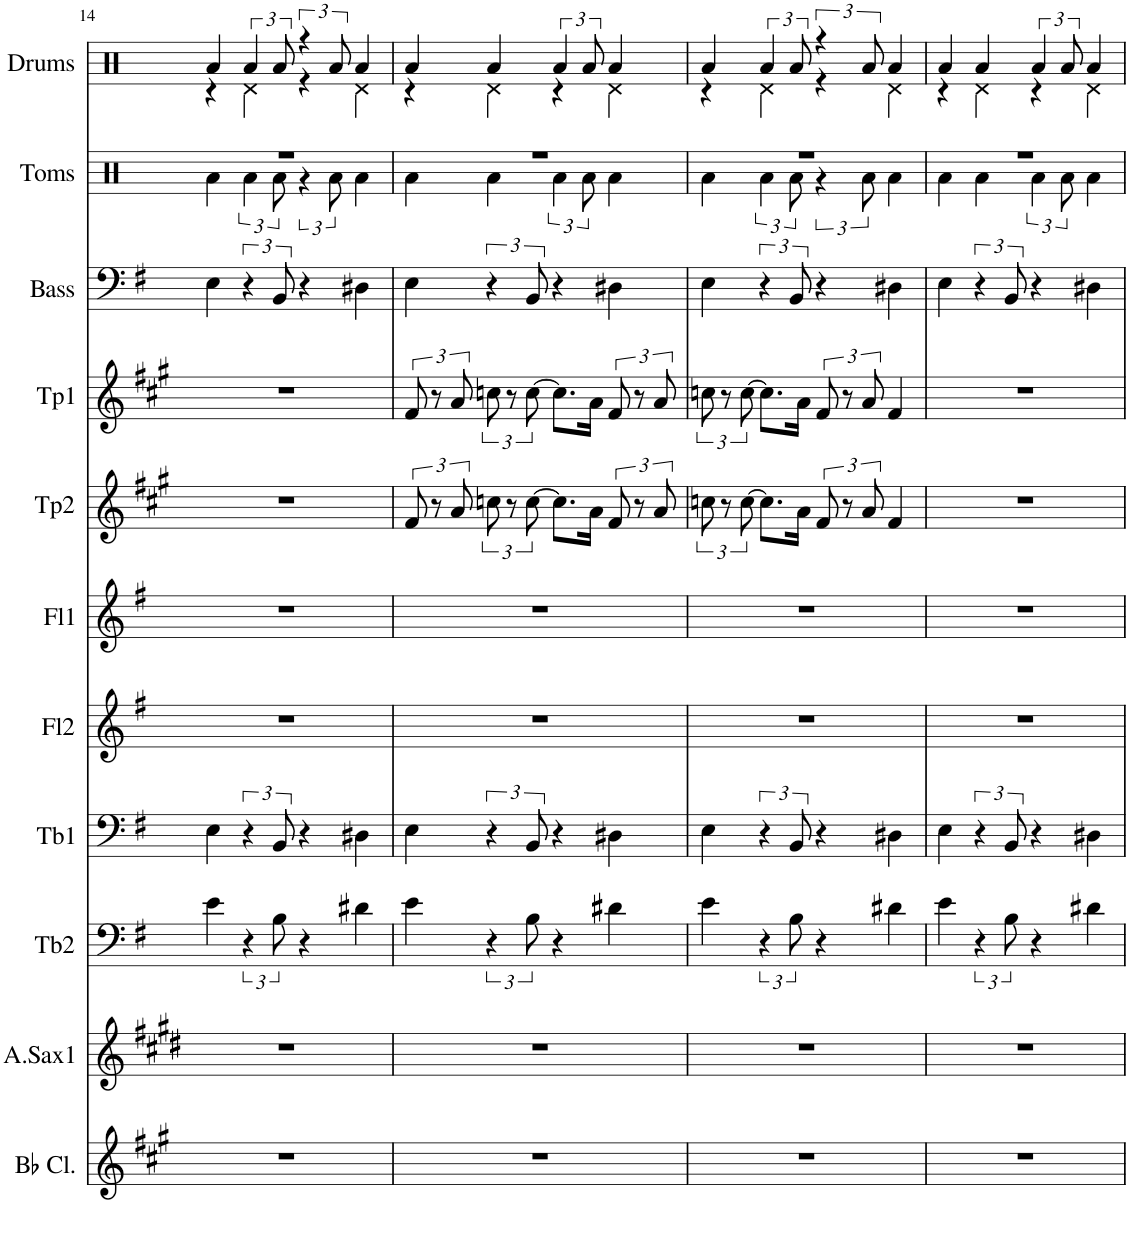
**kern	**kern	**kern	**kern	**kern	**kern	**kern	**kern	**kern	**kern	**kern
*part11	*part10	*part9	*part8	*part7	*part6	*part5	*part4	*part3	*part2	*part1
*staff11	*staff10	*staff9	*staff8	*staff7	*staff6	*staff5	*staff4	*staff3	*staff2	*staff1
*I"Bb Cl.	*I"A.Sax1	*I"Tb2	*I"Tb1	*I"Fl2	*I"Fl1	*I"Bb Tp2	*I"Bb Tp1	*I"Bass	*I"Toms	*I"Drums
*I'Bb Cl.	*I'A.Sax1	*I'Tb2	*I'Tb1	*I'Fl2	*I'Fl1	*I'Tp2	*I'Tp1	*I'Bass	*I'Toms	*I'Drums
!!LO:PB:g=z
*clefG2	*clefG2	*clefF4	*clefF4	*clefG2	*clefG2	*clefG2	*clefG2	*clefF4	*clefX	*clefX
*Trd1c2	*Trd5c9	*	*	*	*	*Trd1c2	*Trd1c2	*Trd7c12	*	*
*k[f#c#g#]	*k[f#c#g#d#]	*k[f#]	*k[f#]	*k[f#]	*k[f#]	*k[f#c#g#]	*k[f#c#g#]	*k[f#]	*k[]	*k[]
*M4/4	*M4/4	*M4/4	*M4/4	*M4/4	*M4/4	*M4/4	*M4/4	*M4/4	*M4/4	*M4/4
=14	=14	=14	=14	=14	=14	=14	=14	=14	=14	=14
*	*	*	*	*	*	*	*	*	*^	*^
1r	1r	4e\	4E\	1r	1r	1r	1r	4E\	1r	4Ra\	4Ra/	4r
.	.	6r	6r	.	.	.	.	6r	.	6Ra\	6Ra/	4Rd\
.	.	12B\	12BB/	.	.	.	.	12BB/	.	12Ra\	12Ra/	.
.	.	4r	4r	.	.	.	.	4r	.	6r	6r	4r
.	.	.	.	.	.	.	.	.	.	12Ra\	12Ra/	.
.	.	4d#X\	4D#X\	.	.	.	.	4D#X\	.	4Ra\	4Ra/	4Rd\
=15	=15	=15	=15	=15	=15	=15	=15	=15	=15	=15	=15	=15
1r	1r	4e\	4E\	1r	1r	12f#/	12f#/	4E\	1r	4Ra\	4Ra/	4r
.	.	.	.	.	.	12r	12r	.	.	.	.	.
.	.	.	.	.	.	12a/	12a/	.	.	.	.	.
.	.	6r	6r	.	.	12ccn\	12ccn\	6r	.	4Ra\	4Ra/	4Rd\
.	.	.	.	.	.	12r	12r	.	.	.	.	.
.	.	12B\	12BB/	.	.	[12cc\	[12cc\	12BB/	.	.	.	.
.	.	4r	4r	.	.	8.cc\L]	8.cc\L]	4r	.	6Ra\	6Ra/	4r
.	.	.	.	.	.	.	.	.	.	12Ra\	12Ra/	.
.	.	.	.	.	.	16a\Jk	16a\Jk	.	.	.	.	.
.	.	4d#X\	4D#X\	.	.	12f#/	12f#/	4D#X\	.	4Ra\	4Ra/	4Rd\
.	.	.	.	.	.	12r	12r	.	.	.	.	.
.	.	.	.	.	.	12a/	12a/	.	.	.	.	.
=16	=16	=16	=16	=16	=16	=16	=16	=16	=16	=16	=16	=16
1r	1r	4e\	4E\	1r	1r	12ccn\	12ccn\	4E\	1r	4Ra\	4Ra/	4r
.	.	.	.	.	.	12r	12r	.	.	.	.	.
.	.	.	.	.	.	[12cc\	[12cc\	.	.	.	.	.
.	.	6r	6r	.	.	8.cc\L]	8.cc\L]	6r	.	6Ra\	6Ra/	4Rd\
.	.	12B\	12BB/	.	.	.	.	12BB/	.	12Ra\	12Ra/	.
.	.	.	.	.	.	16a\Jk	16a\Jk	.	.	.	.	.
.	.	4r	4r	.	.	12f#/	12f#/	4r	.	6r	6r	4r
.	.	.	.	.	.	12r	12r	.	.	.	.	.
.	.	.	.	.	.	12a/	12a/	.	.	12Ra\	12Ra/	.
.	.	4d#X\	4D#X\	.	.	4f#/	4f#/	4D#X\	.	4Ra\	4Ra/	4Rd\
=17	=17	=17	=17	=17	=17	=17	=17	=17	=17	=17	=17	=17
1r	1r	4e\	4E\	1r	1r	1r	1r	4E\	1r	4Ra\	4Ra/	4r
.	.	6r	6r	.	.	.	.	6r	.	4Ra\	4Ra/	4Rd\
.	.	12B\	12BB/	.	.	.	.	12BB/	.	.	.	.
.	.	4r	4r	.	.	.	.	4r	.	6Ra\	6Ra/	4r
.	.	.	.	.	.	.	.	.	.	12Ra\	12Ra/	.
.	.	4d#X\	4D#X\	.	.	.	.	4D#X\	.	4Ra\	4Ra/	4Rd\
*	*	*	*	*	*	*	*	*	*v	*v	*	*
*	*	*	*	*	*	*	*	*	*	*v	*v
=	=	=	=	=	=	=	=	=	=	=
*-	*-	*-	*-	*-	*-	*-	*-	*-	*-	*-
